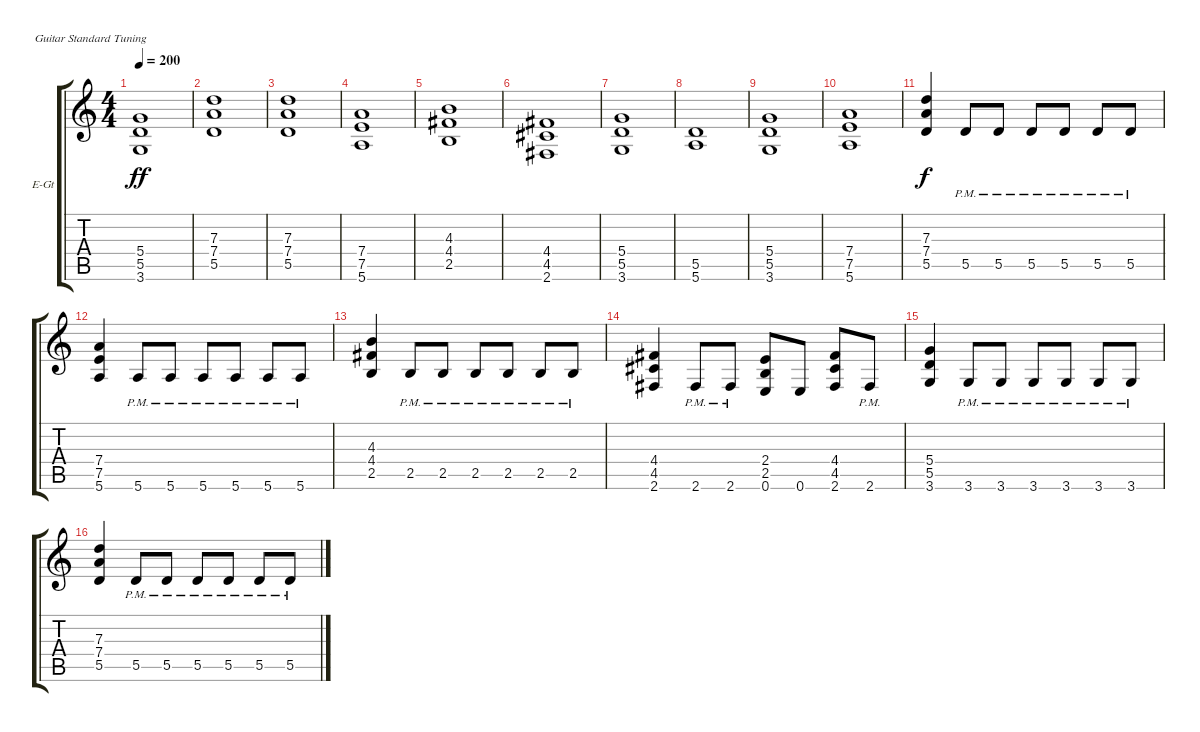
\bracketExtendMode groupsimilarinstruments
\firstSystemTrackNameOrientation horizontal
\otherSystemsTrackNameOrientation horizontal
\track ("Rhythm" "E-Gt") {instrument distortionguitar}
\staff {score tabs}
\tuning (E4 B3 G3 D3 A2 E2)
\ts (4 4)
\tempo 200
\clef g2
\ks c
(5.4 5.5 3.6).1{dy ff} |
(7.3 7.4 5.5).1 |
(7.3 7.4 5.5).1 |
(7.4 7.5 5.6).1 |
(4.3 4.4 2.5).1 |
(4.4 4.5 2.6).1 |
(5.4 5.5 3.6).1 |
(5.5 5.6).1 |
(5.4 5.5 3.6).1 |
(7.4 7.5 5.6).1 |
(7.3 7.4 5.5).4{dy f} 5.5{pm}.8 5.5{pm}.8 5.5{pm}.8 5.5{pm}.8 5.5{pm}.8 5.5{pm}.8 |
(7.4 7.5 5.6).4 5.6{pm}.8 5.6{pm}.8 5.6{pm}.8 5.6{pm}.8 5.6{pm}.8 5.6{pm}.8 |
(4.3 4.4 2.5).4 2.5{pm}.8 2.5{pm}.8 2.5{pm}.8 2.5{pm}.8 2.5{pm}.8 2.5{pm}.8 |
(4.4 4.5 2.6).4 2.6{pm}.8 2.6{pm}.8 (2.4 2.5 0.6).8 0.6.8 (4.4 4.5 2.6).8 2.6{pm}.8 |
(5.4 5.5 3.6).4 3.6{pm}.8 3.6{pm}.8 3.6{pm}.8 3.6{pm}.8 3.6{pm}.8 3.6{pm}.8 |
(7.3 7.4 5.5).4 5.5{pm}.8 5.5{pm}.8 5.5{pm}.8 5.5{pm}.8 5.5{pm}.8 5.5{pm}.8
